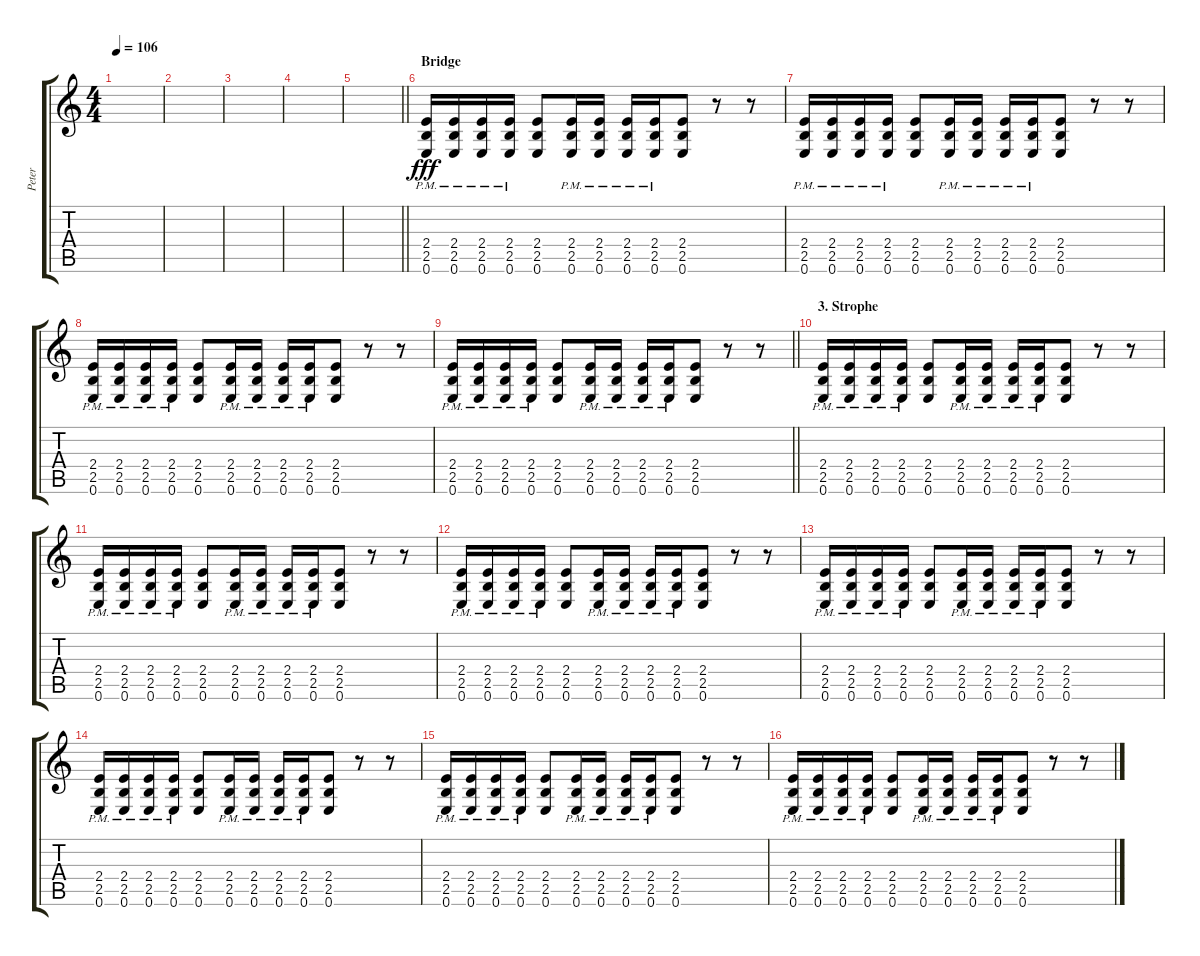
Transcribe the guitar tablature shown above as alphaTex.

\track ("Peter" "Peter") {instrument distortionguitar}
\staff {score tabs}
\tuning (E4 B3 G3 D3 A2 E2) {hide}
\ts (4 4)
\tempo 106
\clef g2
\ks c
|
|
|
|
\barLineRight lightlight
|
\section ("" "Bridge")
(2.4{pm} 2.5{pm} 0.6{pm}).16{dy fff} (2.4{pm} 2.5{pm} 0.6{pm}).16 (2.4{pm} 2.5{pm} 0.6{pm}).16 (2.4{pm} 2.5{pm} 0.6{pm}).16 (2.4 2.5 0.6).8 (2.4{pm} 2.5{pm} 0.6{pm}).16 (2.4{pm} 2.5{pm} 0.6{pm}).16 (2.4{pm} 2.5{pm} 0.6{pm}).16 (2.4{pm} 2.5{pm} 0.6{pm}).16 (2.4 2.5 0.6).8 r.8 r.8 |
(2.4{pm} 2.5{pm} 0.6{pm}).16 (2.4{pm} 2.5{pm} 0.6{pm}).16 (2.4{pm} 2.5{pm} 0.6{pm}).16 (2.4{pm} 2.5{pm} 0.6{pm}).16 (2.4 2.5 0.6).8 (2.4{pm} 2.5{pm} 0.6{pm}).16 (2.4{pm} 2.5{pm} 0.6{pm}).16 (2.4{pm} 2.5{pm} 0.6{pm}).16 (2.4{pm} 2.5{pm} 0.6{pm}).16 (2.4 2.5 0.6).8 r.8 r.8 |
(2.4{pm} 2.5{pm} 0.6{pm}).16 (2.4{pm} 2.5{pm} 0.6{pm}).16 (2.4{pm} 2.5{pm} 0.6{pm}).16 (2.4{pm} 2.5{pm} 0.6{pm}).16 (2.4 2.5 0.6).8 (2.4{pm} 2.5{pm} 0.6{pm}).16 (2.4{pm} 2.5{pm} 0.6{pm}).16 (2.4{pm} 2.5{pm} 0.6{pm}).16 (2.4{pm} 2.5{pm} 0.6{pm}).16 (2.4 2.5 0.6).8 r.8 r.8 |
\barLineRight lightlight
(2.4{pm} 2.5{pm} 0.6{pm}).16 (2.4{pm} 2.5{pm} 0.6{pm}).16 (2.4{pm} 2.5{pm} 0.6{pm}).16 (2.4{pm} 2.5{pm} 0.6{pm}).16 (2.4 2.5 0.6).8 (2.4{pm} 2.5{pm} 0.6{pm}).16 (2.4{pm} 2.5{pm} 0.6{pm}).16 (2.4{pm} 2.5{pm} 0.6{pm}).16 (2.4{pm} 2.5{pm} 0.6{pm}).16 (2.4 2.5 0.6).8 r.8 r.8 |
\section ("" "3. Strophe")
(2.4{pm} 2.5{pm} 0.6{pm}).16 (2.4{pm} 2.5{pm} 0.6{pm}).16 (2.4{pm} 2.5{pm} 0.6{pm}).16 (2.4{pm} 2.5{pm} 0.6{pm}).16 (2.4 2.5 0.6).8 (2.4{pm} 2.5{pm} 0.6{pm}).16 (2.4{pm} 2.5{pm} 0.6{pm}).16 (2.4{pm} 2.5{pm} 0.6{pm}).16 (2.4{pm} 2.5{pm} 0.6{pm}).16 (2.4 2.5 0.6).8 r.8 r.8 |
(2.4{pm} 2.5{pm} 0.6{pm}).16 (2.4{pm} 2.5{pm} 0.6{pm}).16 (2.4{pm} 2.5{pm} 0.6{pm}).16 (2.4{pm} 2.5{pm} 0.6{pm}).16 (2.4 2.5 0.6).8 (2.4{pm} 2.5{pm} 0.6{pm}).16 (2.4{pm} 2.5{pm} 0.6{pm}).16 (2.4{pm} 2.5{pm} 0.6{pm}).16 (2.4{pm} 2.5{pm} 0.6{pm}).16 (2.4 2.5 0.6).8 r.8 r.8 |
(2.4{pm} 2.5{pm} 0.6{pm}).16 (2.4{pm} 2.5{pm} 0.6{pm}).16 (2.4{pm} 2.5{pm} 0.6{pm}).16 (2.4{pm} 2.5{pm} 0.6{pm}).16 (2.4 2.5 0.6).8 (2.4{pm} 2.5{pm} 0.6{pm}).16 (2.4{pm} 2.5{pm} 0.6{pm}).16 (2.4{pm} 2.5{pm} 0.6{pm}).16 (2.4{pm} 2.5{pm} 0.6{pm}).16 (2.4 2.5 0.6).8 r.8 r.8 |
(2.4{pm} 2.5{pm} 0.6{pm}).16 (2.4{pm} 2.5{pm} 0.6{pm}).16 (2.4{pm} 2.5{pm} 0.6{pm}).16 (2.4{pm} 2.5{pm} 0.6{pm}).16 (2.4 2.5 0.6).8 (2.4{pm} 2.5{pm} 0.6{pm}).16 (2.4{pm} 2.5{pm} 0.6{pm}).16 (2.4{pm} 2.5{pm} 0.6{pm}).16 (2.4{pm} 2.5{pm} 0.6{pm}).16 (2.4 2.5 0.6).8 r.8 r.8 |
(2.4{pm} 2.5{pm} 0.6{pm}).16 (2.4{pm} 2.5{pm} 0.6{pm}).16 (2.4{pm} 2.5{pm} 0.6{pm}).16 (2.4{pm} 2.5{pm} 0.6{pm}).16 (2.4 2.5 0.6).8 (2.4{pm} 2.5{pm} 0.6{pm}).16 (2.4{pm} 2.5{pm} 0.6{pm}).16 (2.4{pm} 2.5{pm} 0.6{pm}).16 (2.4{pm} 2.5{pm} 0.6{pm}).16 (2.4 2.5 0.6).8 r.8 r.8 |
(2.4{pm} 2.5{pm} 0.6{pm}).16 (2.4{pm} 2.5{pm} 0.6{pm}).16 (2.4{pm} 2.5{pm} 0.6{pm}).16 (2.4{pm} 2.5{pm} 0.6{pm}).16 (2.4 2.5 0.6).8 (2.4{pm} 2.5{pm} 0.6{pm}).16 (2.4{pm} 2.5{pm} 0.6{pm}).16 (2.4{pm} 2.5{pm} 0.6{pm}).16 (2.4{pm} 2.5{pm} 0.6{pm}).16 (2.4 2.5 0.6).8 r.8 r.8 |
(2.4{pm} 2.5{pm} 0.6{pm}).16 (2.4{pm} 2.5{pm} 0.6{pm}).16 (2.4{pm} 2.5{pm} 0.6{pm}).16 (2.4{pm} 2.5{pm} 0.6{pm}).16 (2.4 2.5 0.6).8 (2.4{pm} 2.5{pm} 0.6{pm}).16 (2.4{pm} 2.5{pm} 0.6{pm}).16 (2.4{pm} 2.5{pm} 0.6{pm}).16 (2.4{pm} 2.5{pm} 0.6{pm}).16 (2.4 2.5 0.6).8 r.8 r.8
